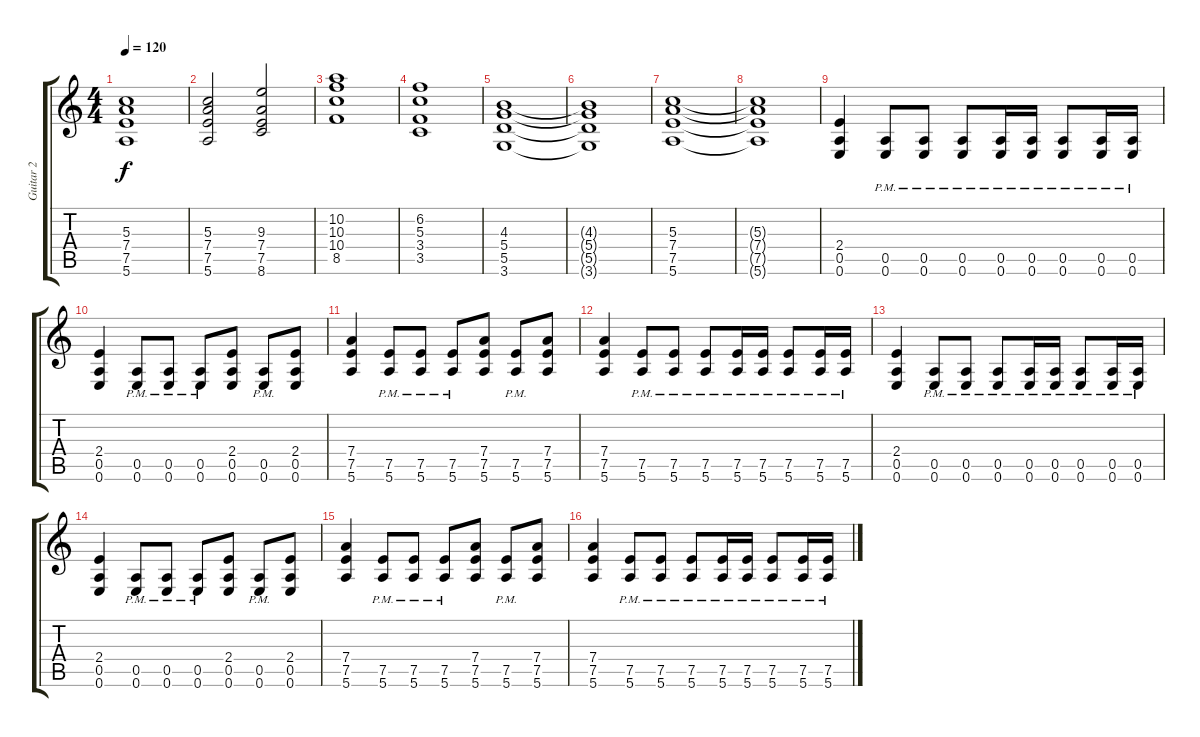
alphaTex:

\track ("Guitar 2" "Guitar 2") {instrument distortionguitar}
\staff {score tabs}
\tuning (E4 B3 G3 D3 A2 E2) {hide}
\ts (4 4)
\tempo 120
\clef g2
\ks c
(5.3 7.4 7.5 5.6).1{dy f} |
(5.3 7.4 7.5 5.6).2 (9.3 7.4 7.5 8.6).2 |
(10.2 10.3 10.4 8.5).1 |
(6.2 5.3 3.4 3.5).1 |
(4.3 5.4 5.5 3.6).1 |
(4.3{t} 5.4{t} 5.5{t} 3.6{t}).1 |
(5.3 7.4 7.5 5.6).1 |
(5.3{t} 7.4{t} 7.5{t} 5.6{t}).1 |
\section ("" "")
(2.4 0.5 0.6).4 (0.5{pm} 0.6).8 (0.5{pm} 0.6).8 (0.5{pm} 0.6).8 (0.5 0.6{pm}).16 (0.5{pm} 0.6).16 (0.5{pm} 0.6).8 (0.5 0.6{pm}).16 (0.5{pm} 0.6).16 |
(2.4 0.5 0.6).4 (0.5{pm} 0.6).8 (0.5{pm} 0.6).8 (0.5{pm} 0.6).8 (2.4 0.5 0.6).8 (0.5{pm} 0.6).8 (2.4 0.5 0.6).8 |
(7.4 7.5 5.6).4 (7.5{pm} 5.6).8 (7.5{pm} 5.6).8 (7.5{pm} 5.6).8 (7.4 7.5 5.6).8 (7.5{pm} 5.6).8 (7.4 7.5 5.6).8 |
(7.4 7.5 5.6).4 (7.5{pm} 5.6).8 (7.5{pm} 5.6).8 (7.5{pm} 5.6).8 (7.5{pm} 5.6).16 (7.5{pm} 5.6).16 (7.5{pm} 5.6).8 (7.5{pm} 5.6).16 (7.5{pm} 5.6).16 |
(2.4 0.5 0.6).4 (0.5{pm} 0.6).8 (0.5{pm} 0.6).8 (0.5{pm} 0.6).8 (0.5 0.6{pm}).16 (0.5{pm} 0.6).16 (0.5{pm} 0.6).8 (0.5 0.6{pm}).16 (0.5{pm} 0.6).16 |
(2.4 0.5 0.6).4 (0.5{pm} 0.6).8 (0.5{pm} 0.6).8 (0.5{pm} 0.6).8 (2.4 0.5 0.6).8 (0.5{pm} 0.6).8 (2.4 0.5 0.6).8 |
(7.4 7.5 5.6).4 (7.5{pm} 5.6).8 (7.5{pm} 5.6).8 (7.5{pm} 5.6).8 (7.4 7.5 5.6).8 (7.5{pm} 5.6).8 (7.4 7.5 5.6).8 |
(7.4 7.5 5.6).4 (7.5{pm} 5.6).8 (7.5{pm} 5.6).8 (7.5{pm} 5.6).8 (7.5{pm} 5.6).16 (7.5{pm} 5.6).16 (7.5{pm} 5.6).8 (7.5{pm} 5.6).16 (7.5{pm} 5.6).16
